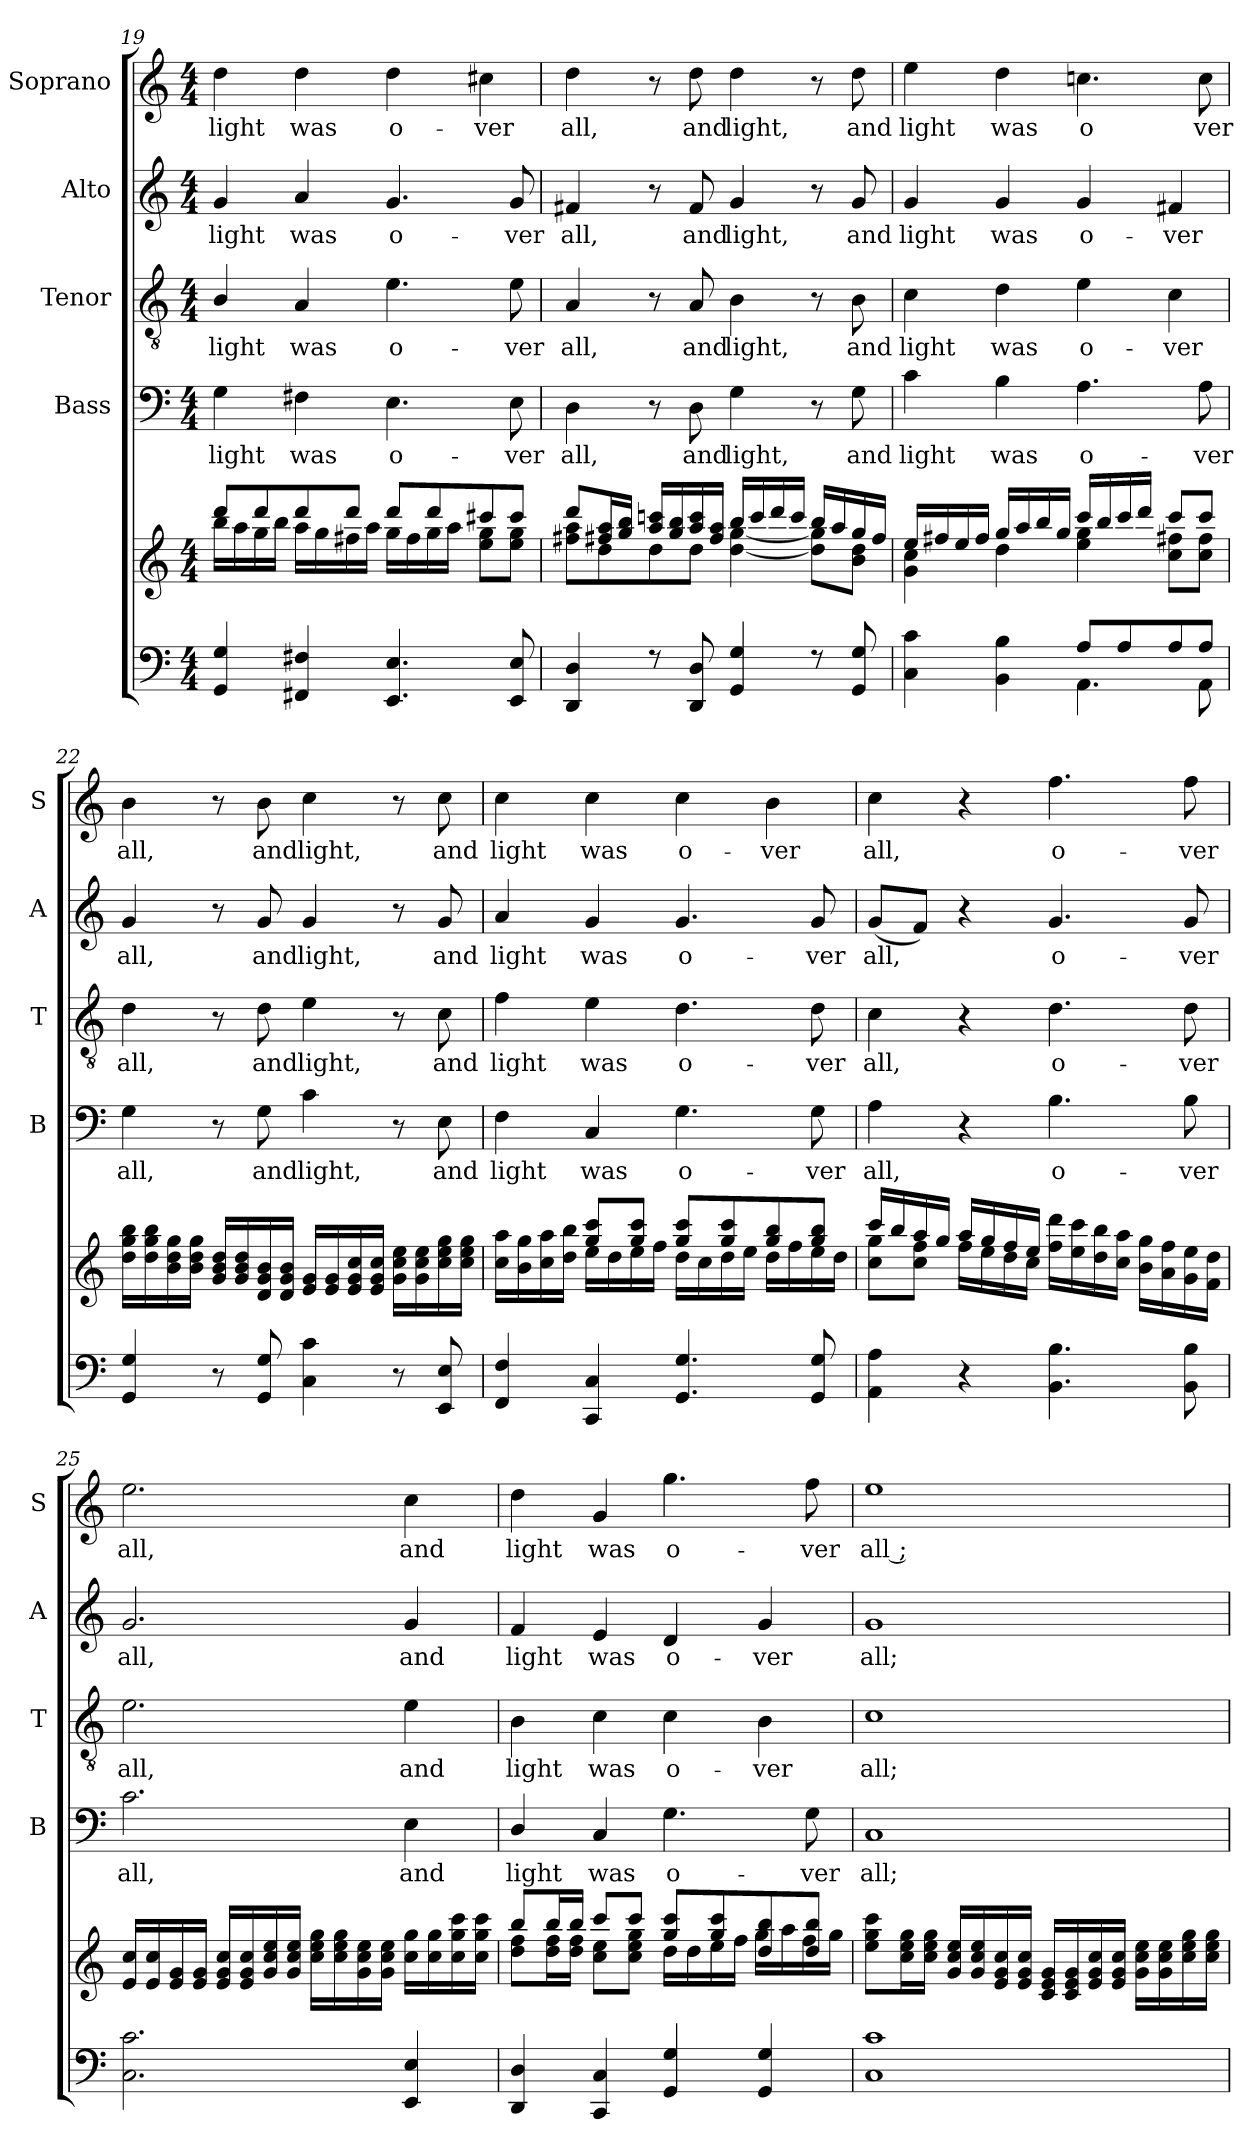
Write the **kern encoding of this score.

**kern	**kern	**kern	**text	**kern	**text	**kern	**text	**kern	**text
*part6	*part5	*part4	*part4	*part3	*part3	*part2	*part2	*part1	*part1
*staff6	*staff5	*staff4	*staff4	*staff3	*staff3	*staff2	*staff2	*staff1	*staff1
*	*	*I"Bass	*	*I"Tenor	*	*I"Alto	*	*I"Soprano	*
*	*	*I'B	*	*I'T	*	*I'A	*	*I'S	*
*clefF4	*clefG2	*clefF4	*	*clefGv2	*	*clefG2	*	*clefG2	*
*k[]	*k[]	*k[]	*	*k[]	*	*k[]	*	*k[]	*
*C:	*C:	*C:	*	*C:	*	*C:	*	*C:	*
*M4/4	*M4/4	*M4/4	*	*M4/4	*	*M4/4	*	*M4/4	*
=19	=19	=19	=19	=19	=19	=19	=19	=19	=19
*^	*^	*	*	*	*	*	*	*	*
!	!	!	!	!	!LO:LY:b	!	!LO:LY:b	!	!LO:LY:b	!	!LO:LY:b
4GG/ 4G/	1ryy	8ddd/L	16bb\LL	4G\	light	4B/	light	4g/	light	4dd\	light
.	.	.	16aa\	.	.	.	.	.	.	.	.
.	.	8ddd/	16gg\	.	.	.	.	.	.	.	.
.	.	.	16bb\JJ	.	.	.	.	.	.	.	.
!	!	!	!	!	!LO:LY:b	!	!LO:LY:b	!	!LO:LY:b	!	!LO:LY:b
4FF#X/ 4F#X/	.	8ddd/	16aa\LL	4F#X\	was	4A/	was	4a/	was	4dd\	was
.	.	.	16gg\	.	.	.	.	.	.	.	.
.	.	8ddd/J	16ff#X\	.	.	.	.	.	.	.	.
.	.	.	16aa\JJ	.	.	.	.	.	.	.	.
!	!	!	!	!	!LO:LY:b	!	!LO:LY:b	!	!LO:LY:b	!	!LO:LY:b
4.EE/ 4.E/	.	8ddd/L	16gg\LL	4.E\	o-	4.e\	o-	4.g/	o-	4dd\	o-
.	.	.	16ff#\	.	.	.	.	.	.	.	.
.	.	8ddd/	16gg\	.	.	.	.	.	.	.	.
.	.	.	16aa\JJ	.	.	.	.	.	.	.	.
!	!	!	!	!	!	!	!	!	!	!	!LO:LY:b
.	.	8ccc#X/	8ee\ 8gg\L	.	.	.	.	.	.	4cc#X\	-ver
!	!	!	!	!	!LO:LY:b	!	!LO:LY:b	!	!LO:LY:b	!	!
8EE/ 8E/	.	8ccc#/J	8ee\ 8gg\J	8E\	-ver	8e\	-ver	8g/	-ver	.	.
=20	=20	=20	=20	=20	=20	=20	=20	=20	=20	=20	=20
!	!	!	!	!	!LO:LY:b	!	!LO:LY:b	!	!LO:LY:b	!	!LO:LY:b
4DD/ 4D/	1ryy	8ddd/L	8ff#X\ 8aa\L	4D\	all,	4A/	all,	4f#X/	all,	4dd\	all,
.	.	16ff#X/ 16aa/L	8dd\	.	.	.	.	.	.	.	.
.	.	16gg/ 16bb/JJ	.	.	.	.	.	.	.	.	.
8r	.	16aa/ 16cccn/LL	8dd\	8r	.	8r	.	8r	.	8r	.
.	.	16gg/ 16bb/	.	.	.	.	.	.	.	.	.
!	!	!	!	!	!LO:LY:b	!	!LO:LY:b	!	!LO:LY:b	!	!LO:LY:b
8DD/ 8D/	.	16aa/ 16ccc/	8dd\J	8D\	and	8A/	and	8f#/	and	8dd\	and
.	.	16ff#/ 16aa/JJ	.	.	.	.	.	.	.	.	.
!	!	!	!	!	!LO:LY:b	!	!LO:LY:b	!	!LO:LY:b	!	!LO:LY:b
4GG/ 4G/	.	16bb/LL	[<4dd\ [<4gg\	4G\	light,	4B\	light,	4g/	light,	4dd\	light,
.	.	16ccc/	.	.	.	.	.	.	.	.	.
.	.	16ddd/	.	.	.	.	.	.	.	.	.
.	.	16ccc/JJ	.	.	.	.	.	.	.	.	.
8r	.	16bb/LL	8dd\] 8gg\]L	8r	.	8r	.	8r	.	8r	.
.	.	16aa/	.	.	.	.	.	.	.	.	.
!	!	!	!	!	!LO:LY:b	!	!LO:LY:b	!	!LO:LY:b	!	!LO:LY:b
8GG/ 8G/	.	16gg/	8b\ 8dd\J	8G\	and	8B\	and	8g/	and	8dd\	and
.	.	16ff#/JJ	.	.	.	.	.	.	.	.	.
=21	=21	=21	=21	=21	=21	=21	=21	=21	=21	=21	=21
!	!	!	!	!	!LO:LY:b	!	!LO:LY:b	!	!LO:LY:b	!	!LO:LY:b
4C\ 4c\	2ryy	16ee/LL	4g\ 4cc\	4c\	light	4c\	light	4g/	light	4ee\	light
.	.	16ff#X/	.	.	.	.	.	.	.	.	.
.	.	16ee/	.	.	.	.	.	.	.	.	.
.	.	16ff#/JJ	.	.	.	.	.	.	.	.	.
!	!	!	!	!	!LO:LY:b	!	!LO:LY:b	!	!LO:LY:b	!	!LO:LY:b
4BB\ 4B\	.	16gg/LL	4dd\	4B\	was	4d\	was	4g/	was	4dd\	was
.	.	16aa/	.	.	.	.	.	.	.	.	.
.	.	16bb/	.	.	.	.	.	.	.	.	.
.	.	16gg/JJ	.	.	.	.	.	.	.	.	.
!	!	!	!	!	!LO:LY:b	!	!LO:LY:b	!	!LO:LY:b	!	!LO:LY:b
8A/L	4.AA\	16ccc/LL	4ee\ 4gg\	4.A\	o-	4e\	o-	4g/	o-	4.ccn\	o
.	.	16bb/	.	.	.	.	.	.	.	.	.
8A/	.	16ccc/	.	.	.	.	.	.	.	.	.
.	.	16ddd/JJ	.	.	.	.	.	.	.	.	.
!	!	!	!	!	!	!	!LO:LY:b	!	!LO:LY:b	!	!
8A/	.	8ccc/L	8cc\ 8ff#X\L	.	.	4c\	-ver	4f#X/	-ver	.	.
!	!	!	!	!	!LO:LY:b	!	!	!	!	!	!LO:LY:b
8A/J	8AA\	8ccc/J	8cc\ 8ff#\J	8A\	-ver	.	.	.	.	8cc\	ver
!!LO:LB:g=z
=22	=22	=22	=22	=22	=22	=22	=22	=22	=22	=22	=22
!	!	!	!	!	!LO:LY:b	!	!LO:LY:b	!	!LO:LY:b	!	!LO:LY:b
*v	*v	*	*	*	*	*	*	*	*	*	*
4GG/ 4G/	16dd\ 16gg\ 16bb\LL	2ryy	4G\	all,	4d\	all,	4g/	all,	4b\	all,
.	16dd\ 16gg\ 16bb\	.	.	.	.	.	.	.	.	.
.	16b\ 16dd\ 16gg\	.	.	.	.	.	.	.	.	.
.	16b\ 16dd\ 16gg\JJ	.	.	.	.	.	.	.	.	.
8r	16g/ 16b/ 16dd/LL	.	8r	.	8r	.	8r	.	8r	.
.	16g/ 16b/ 16dd/	.	.	.	.	.	.	.	.	.
!	!	!	!	!LO:LY:b	!	!LO:LY:b	!	!LO:LY:b	!	!LO:LY:b
8GG/ 8G/	16d/ 16g/ 16b/	.	8G\	and	8d\	and	8g/	and	8b\	and
.	16d/ 16g/ 16b/JJ	.	.	.	.	.	.	.	.	.
!	!	!	!	!LO:LY:b	!	!LO:LY:b	!	!LO:LY:b	!	!LO:LY:b
4C\ 4c\	16e/ 16g/LL	2ryy	4c\	light,	4e\	light,	4g/	light,	4cc\	light,
.	16e/ 16g/	.	.	.	.	.	.	.	.	.
.	16e/ 16g/ 16cc/	.	.	.	.	.	.	.	.	.
.	16e/ 16g/ 16cc/JJ	.	.	.	.	.	.	.	.	.
8r	16g\ 16cc\ 16ee\LL	.	8r	.	8r	.	8r	.	8r	.
.	16g\ 16cc\ 16ee\	.	.	.	.	.	.	.	.	.
!	!	!	!	!LO:LY:b	!	!LO:LY:b	!	!LO:LY:b	!	!LO:LY:b
8EE/ 8E/	16cc\ 16ee\ 16gg\	.	8E\	and	8c\	and	8g/	and	8cc\	and
.	16cc\ 16ee\ 16gg\JJ	.	.	.	.	.	.	.	.	.
=23	=23	=23	=23	=23	=23	=23	=23	=23	=23	=23
!	!	!	!	!LO:LY:b	!	!LO:LY:b	!	!LO:LY:b	!	!LO:LY:b
4FF/ 4F/	16cc\ 16aa\LL	4ryy	4F\	light	4f\	light	4a/	light	4cc\	light
.	16b\ 16gg\	.	.	.	.	.	.	.	.	.
.	16cc\ 16aa\	.	.	.	.	.	.	.	.	.
.	16dd\ 16bb\JJ	.	.	.	.	.	.	.	.	.
!	!	!	!	!LO:LY:b	!	!LO:LY:b	!	!LO:LY:b	!	!LO:LY:b
4CC/ 4C/	8gg/ 8ccc/L	16ee\LL	4C/	was	4e\	was	4g/	was	4cc\	was
.	.	16dd\	.	.	.	.	.	.	.	.
.	8gg/ 8ccc/J	16ee\	.	.	.	.	.	.	.	.
.	.	16ff\JJ	.	.	.	.	.	.	.	.
!	!	!	!	!LO:LY:b	!	!LO:LY:b	!	!LO:LY:b	!	!LO:LY:b
4.GG/ 4.G/	8gg/ 8ccc/L	16dd\LL	4.G\	o-	4.d\	o-	4.g/	o-	4cc\	o-
.	.	16cc\	.	.	.	.	.	.	.	.
.	8gg/ 8ccc/	16dd\	.	.	.	.	.	.	.	.
.	.	16ee\JJ	.	.	.	.	.	.	.	.
!	!	!	!	!	!	!	!	!	!	!LO:LY:b
.	8gg/ 8bb/	16dd\LL	.	.	.	.	.	.	4b\	-ver
.	.	16ff\	.	.	.	.	.	.	.	.
!	!	!	!	!LO:LY:b	!	!LO:LY:b	!	!LO:LY:b	!	!
8GG/ 8G/	8gg/ 8bb/J	16ee\	8G\	-ver	8d\	-ver	8g/	-ver	.	.
.	.	16dd\JJ	.	.	.	.	.	.	.	.
=24	=24	=24	=24	=24	=24	=24	=24	=24	=24	=24
!	!	!	!	!LO:LY:b	!	!LO:LY:b	!	!LO:LY:b	!	!LO:LY:b
4AA\ 4A\	16ccc/LL	8cc\ 8gg\L	4A\	all,	4c\	all,	(<8g/L	all,	4cc\	all,
.	16bb/	.	.	.	.	.	.	.	.	.
.	16aa/	8cc\ 8ff\J	.	.	.	.	8f/J)	.	.	.
.	16gg/JJ	.	.	.	.	.	.	.	.	.
4r	16aa/LL	16ff\LL	4r	.	4r	.	4r	.	4r	.
.	16gg/	16ee\	.	.	.	.	.	.	.	.
.	16ff/	16dd\	.	.	.	.	.	.	.	.
.	16ee/JJ	16cc\JJ	.	.	.	.	.	.	.	.
!	!	!	!	!LO:LY:b	!	!LO:LY:b	!	!LO:LY:b	!	!LO:LY:b
4.BB\ 4.B\	16ff\ 16ddd\LL	2ryy	4.B\	o-	4.d\	o-	4.g/	o-	4.ff\	o-
.	16ee\ 16ccc\	.	.	.	.	.	.	.	.	.
.	16dd\ 16bb\	.	.	.	.	.	.	.	.	.
.	16cc\ 16aa\JJ	.	.	.	.	.	.	.	.	.
.	16b\ 16gg\LL	.	.	.	.	.	.	.	.	.
.	16a\ 16ff\	.	.	.	.	.	.	.	.	.
!	!	!	!	!LO:LY:b	!	!LO:LY:b	!	!LO:LY:b	!	!LO:LY:b
8BB\ 8B\	16g\ 16ee\	.	8B\	-ver	8d\	-ver	8g/	-ver	8ff\	-ver
.	16f\ 16dd\JJ	.	.	.	.	.	.	.	.	.
=25	=25	=25	=25	=25	=25	=25	=25	=25	=25	=25
!	!	!	!	!LO:LY:b	!	!LO:LY:b	!	!LO:LY:b	!	!LO:LY:b
2.C\ 2.c\	16e/ 16cc/LL	2ryy	2.c\	all,	2.e\	all,	2.g/	all,	2.ee\	all,
.	16e/ 16cc/	.	.	.	.	.	.	.	.	.
.	16e/ 16g/	.	.	.	.	.	.	.	.	.
.	16e/ 16g/JJ	.	.	.	.	.	.	.	.	.
.	16e/ 16g/ 16cc/LL	.	.	.	.	.	.	.	.	.
.	16e/ 16g/ 16cc/	.	.	.	.	.	.	.	.	.
.	16g/ 16cc/ 16ee/	.	.	.	.	.	.	.	.	.
.	16g/ 16cc/ 16ee/JJ	.	.	.	.	.	.	.	.	.
.	16cc\ 16ee\ 16gg\LL	2ryy	.	.	.	.	.	.	.	.
.	16cc\ 16ee\ 16gg\	.	.	.	.	.	.	.	.	.
.	16g\ 16cc\ 16ee\	.	.	.	.	.	.	.	.	.
.	16g\ 16cc\ 16ee\JJ	.	.	.	.	.	.	.	.	.
!	!	!	!	!LO:LY:b	!	!LO:LY:b	!	!LO:LY:b	!	!LO:LY:b
4EE/ 4E/	16cc\ 16gg\LL	.	4E\	and	4e\	and	4g/	and	4cc\	and
.	16cc\ 16gg\	.	.	.	.	.	.	.	.	.
.	16cc\ 16gg\ 16ccc\	.	.	.	.	.	.	.	.	.
.	16cc\ 16gg\ 16ccc\JJ	.	.	.	.	.	.	.	.	.
!!LO:LB:g=z
=26	=26	=26	=26	=26	=26	=26	=26	=26	=26	=26
!	!	!	!	!LO:LY:b	!	!LO:LY:b	!	!LO:LY:b	!	!LO:LY:b
4DD/ 4D/	8bb/L	8dd\ 8ff\L	4D/	light	4B\	light	4f/	light	4dd\	light
.	16bb/L	16dd\ 16ff\L	.	.	.	.	.	.	.	.
.	16bb/JJ	16dd\ 16ff\JJ	.	.	.	.	.	.	.	.
!	!	!	!	!LO:LY:b	!	!LO:LY:b	!	!LO:LY:b	!	!LO:LY:b
4CC/ 4C/	8ccc/L	8cc\ 8ee\L	4C/	was	4c\	was	4e/	was	4g/	was
.	8ccc/J	8cc\ 8ee\ 8gg\J	.	.	.	.	.	.	.	.
!	!	!	!	!LO:LY:b	!	!LO:LY:b	!	!LO:LY:b	!	!LO:LY:b
4GG/ 4G/	8gg/ 8ccc/L	16dd\LL	4.G\	o-	4c\	o-	4d/	o-	4.gg\	o-
.	.	16dd\	.	.	.	.	.	.	.	.
.	8gg/ 8ccc/	16ee\	.	.	.	.	.	.	.	.
.	.	16ff\JJ	.	.	.	.	.	.	.	.
!	!	!	!	!	!	!LO:LY:b	!	!LO:LY:b	!	!
4GG/ 4G/	8dd/ 8bb/	16gg\LL	.	.	4B\	-ver	4g/	-ver	.	.
.	.	16aa\	.	.	.	.	.	.	.	.
!	!	!	!	!LO:LY:b	!	!	!	!	!	!LO:LY:b
.	8dd/ 8bb/J	16ff\	8G\	-ver	.	.	.	.	8ff\	-ver
.	.	16gg\JJ	.	.	.	.	.	.	.	.
=27	=27	=27	=27	=27	=27	=27	=27	=27	=27	=27
!	!	!	!	!LO:LY:b	!	!LO:LY:b	!	!LO:LY:b	!	!LO:LY:b
1C 1c	8ee\ 8gg\ 8ccc\L	2ryy	1C	all;	1c	all;	1g	all;	1ee	all ;
.	16cc\ 16ee\ 16gg\L	.	.	.	.	.	.	.	.	.
.	16cc\ 16ee\ 16gg\JJ	.	.	.	.	.	.	.	.	.
.	16g/ 16cc/ 16ee/LL	.	.	.	.	.	.	.	.	.
.	16g/ 16cc/ 16ee/	.	.	.	.	.	.	.	.	.
.	16e/ 16g/ 16cc/	.	.	.	.	.	.	.	.	.
.	16e/ 16g/ 16cc/JJ	.	.	.	.	.	.	.	.	.
.	16c/ 16e/ 16g/LL	2ryy	.	.	.	.	.	.	.	.
.	16c/ 16e/ 16g/	.	.	.	.	.	.	.	.	.
.	16e/ 16g/ 16cc/	.	.	.	.	.	.	.	.	.
.	16e/ 16g/ 16cc/JJ	.	.	.	.	.	.	.	.	.
.	16g\ 16cc\ 16ee\LL	.	.	.	.	.	.	.	.	.
.	16g\ 16cc\ 16ee\	.	.	.	.	.	.	.	.	.
.	16cc\ 16ee\ 16gg\	.	.	.	.	.	.	.	.	.
.	16cc\ 16ee\ 16gg\JJ	.	.	.	.	.	.	.	.	.
*	*v	*v	*	*	*	*	*	*	*	*
=	=	=	=	=	=	=	=	=	=
*-	*-	*-	*-	*-	*-	*-	*-	*-	*-
